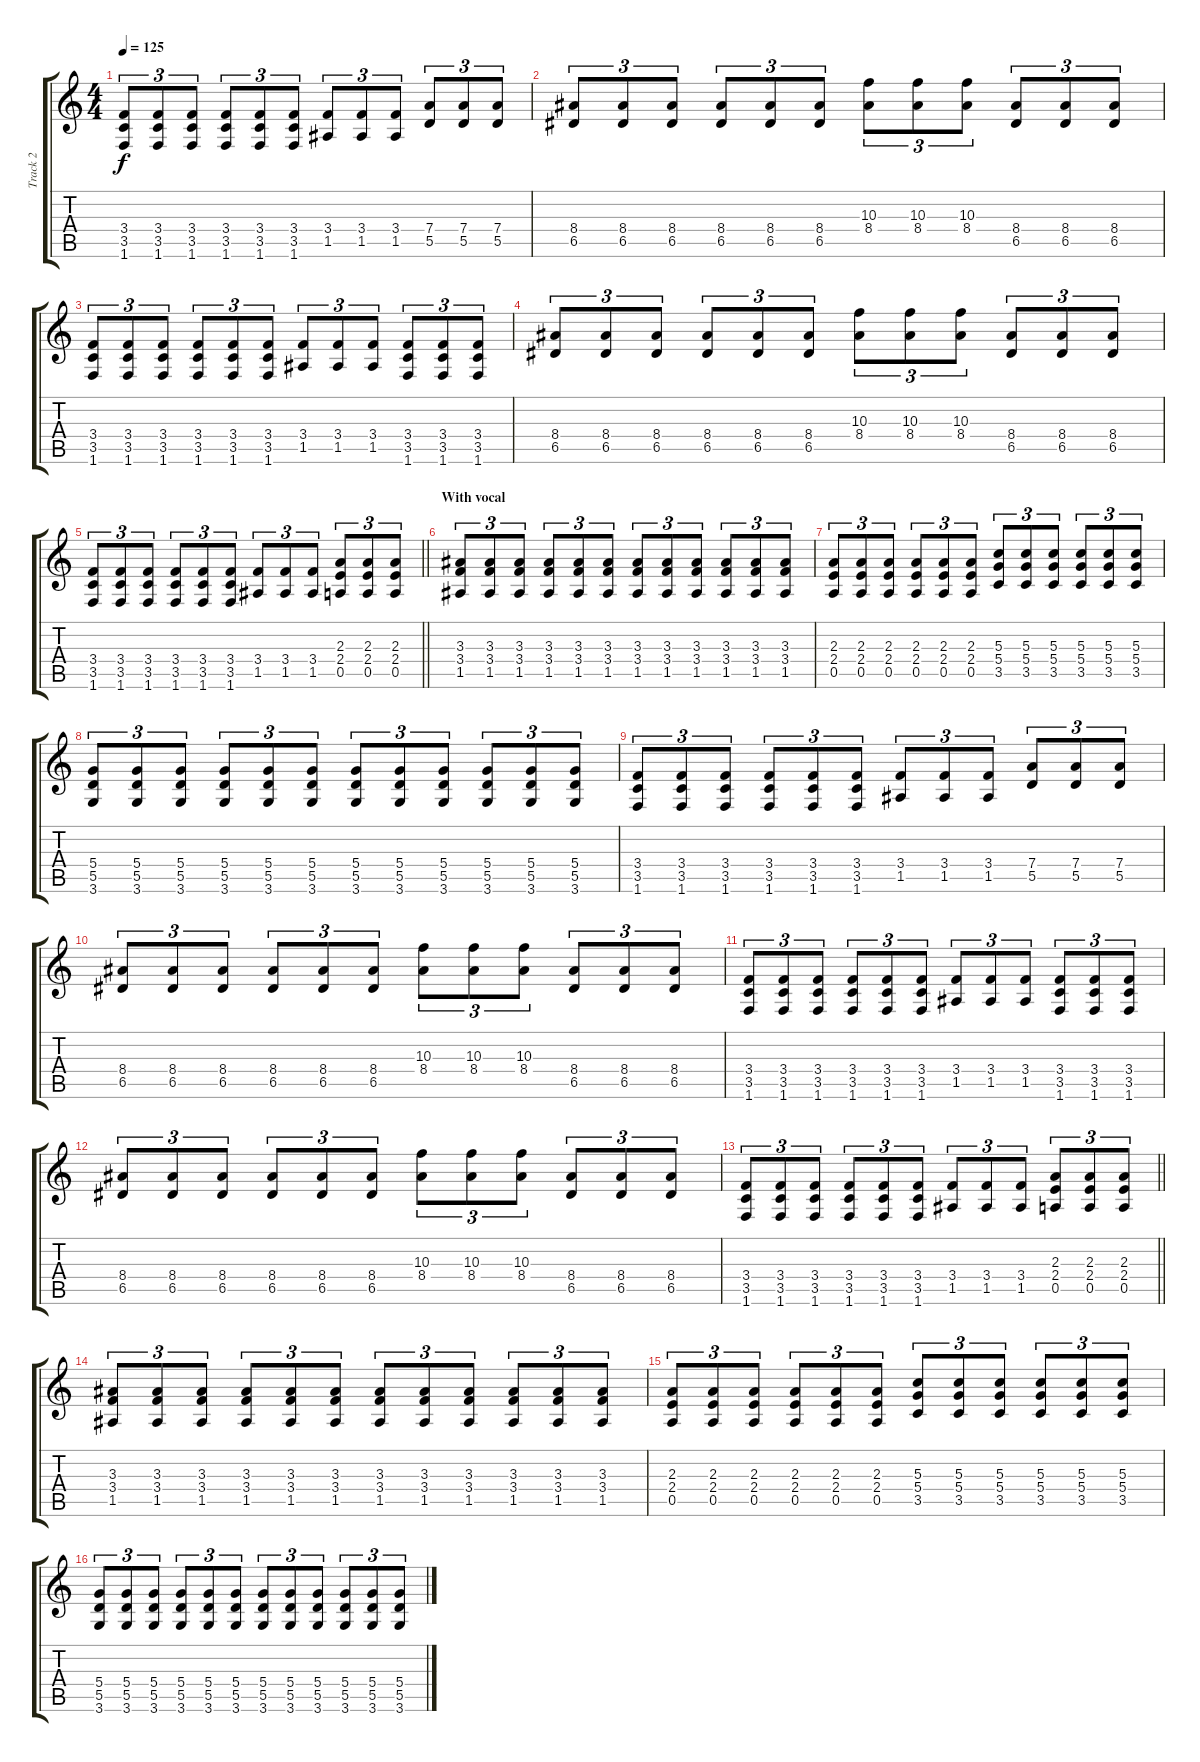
\track ("Track 2" "Track 2") {instrument distortionguitar}
\staff {score tabs}
\tuning (E4 B3 G3 D3 A2 E2) {hide}
\ts (4 4)
\tempo 125
\clef g2
\ks c
(3.4 3.5 1.6).8{tu (3 2) dy f} (3.4 3.5 1.6).8{tu (3 2)} (3.4 3.5 1.6).8{tu (3 2)} (3.4 3.5 1.6).8{tu (3 2)} (3.4 3.5 1.6).8{tu (3 2)} (3.4 3.5 1.6).8{tu (3 2)} (3.4 1.5).8{tu (3 2)} (3.4 1.5).8{tu (3 2)} (3.4 1.5).8{tu (3 2)} (7.4 5.5).8{tu (3 2)} (7.4 5.5).8{tu (3 2)} (7.4 5.5).8{tu (3 2)} |
(8.4 6.5).8{tu (3 2)} (8.4 6.5).8{tu (3 2)} (8.4 6.5).8{tu (3 2)} (8.4 6.5).8{tu (3 2)} (8.4 6.5).8{tu (3 2)} (8.4 6.5).8{tu (3 2)} (10.3 8.4).8{tu (3 2)} (10.3 8.4).8{tu (3 2)} (10.3 8.4).8{tu (3 2)} (8.4 6.5).8{tu (3 2)} (8.4 6.5).8{tu (3 2)} (8.4 6.5).8{tu (3 2)} |
(3.4 3.5 1.6).8{tu (3 2)} (3.4 3.5 1.6).8{tu (3 2)} (3.4 3.5 1.6).8{tu (3 2)} (3.4 3.5 1.6).8{tu (3 2)} (3.4 3.5 1.6).8{tu (3 2)} (3.4 3.5 1.6).8{tu (3 2)} (3.4 1.5).8{tu (3 2)} (3.4 1.5).8{tu (3 2)} (3.4 1.5).8{tu (3 2)} (3.4 3.5 1.6).8{tu (3 2)} (3.4 3.5 1.6).8{tu (3 2)} (3.4 3.5 1.6).8{tu (3 2)} |
(8.4 6.5).8{tu (3 2)} (8.4 6.5).8{tu (3 2)} (8.4 6.5).8{tu (3 2)} (8.4 6.5).8{tu (3 2)} (8.4 6.5).8{tu (3 2)} (8.4 6.5).8{tu (3 2)} (10.3 8.4).8{tu (3 2)} (10.3 8.4).8{tu (3 2)} (10.3 8.4).8{tu (3 2)} (8.4 6.5).8{tu (3 2)} (8.4 6.5).8{tu (3 2)} (8.4 6.5).8{tu (3 2)} |
\barLineRight lightlight
(3.4 3.5 1.6).8{tu (3 2)} (3.4 3.5 1.6).8{tu (3 2)} (3.4 3.5 1.6).8{tu (3 2)} (3.4 3.5 1.6).8{tu (3 2)} (3.4 3.5 1.6).8{tu (3 2)} (3.4 3.5 1.6).8{tu (3 2)} (3.4 1.5).8{tu (3 2)} (3.4 1.5).8{tu (3 2)} (3.4 1.5).8{tu (3 2)} (2.3 2.4 0.5).8{tu (3 2)} (2.3 2.4 0.5).8{tu (3 2)} (2.3 2.4 0.5).8{tu (3 2)} |
\section ("" "With vocal")
(3.3 3.4 1.5).8{tu (3 2)} (3.3 3.4 1.5).8{tu (3 2)} (3.3 3.4 1.5).8{tu (3 2)} (3.3 3.4 1.5).8{tu (3 2)} (3.3 3.4 1.5).8{tu (3 2)} (3.3 3.4 1.5).8{tu (3 2)} (3.3 3.4 1.5).8{tu (3 2)} (3.3 3.4 1.5).8{tu (3 2)} (3.3 3.4 1.5).8{tu (3 2)} (3.3 3.4 1.5).8{tu (3 2)} (3.3 3.4 1.5).8{tu (3 2)} (3.3 3.4 1.5).8{tu (3 2)} |
(2.3 2.4 0.5).8{tu (3 2)} (2.3 2.4 0.5).8{tu (3 2)} (2.3 2.4 0.5).8{tu (3 2)} (2.3 2.4 0.5).8{tu (3 2)} (2.3 2.4 0.5).8{tu (3 2)} (2.3 2.4 0.5).8{tu (3 2)} (5.3 5.4 3.5).8{tu (3 2)} (5.3 5.4 3.5).8{tu (3 2)} (5.3 5.4 3.5).8{tu (3 2)} (5.3 5.4 3.5).8{tu (3 2)} (5.3 5.4 3.5).8{tu (3 2)} (5.3 5.4 3.5).8{tu (3 2)} |
(5.4 5.5 3.6).8{tu (3 2)} (5.4 5.5 3.6).8{tu (3 2)} (5.4 5.5 3.6).8{tu (3 2)} (5.4 5.5 3.6).8{tu (3 2)} (5.4 5.5 3.6).8{tu (3 2)} (5.4 5.5 3.6).8{tu (3 2)} (5.4 5.5 3.6).8{tu (3 2)} (5.4 5.5 3.6).8{tu (3 2)} (5.4 5.5 3.6).8{tu (3 2)} (5.4 5.5 3.6).8{tu (3 2)} (5.4 5.5 3.6).8{tu (3 2)} (5.4 5.5 3.6).8{tu (3 2)} |
(3.4 3.5 1.6).8{tu (3 2)} (3.4 3.5 1.6).8{tu (3 2)} (3.4 3.5 1.6).8{tu (3 2)} (3.4 3.5 1.6).8{tu (3 2)} (3.4 3.5 1.6).8{tu (3 2)} (3.4 3.5 1.6).8{tu (3 2)} (3.4 1.5).8{tu (3 2)} (3.4 1.5).8{tu (3 2)} (3.4 1.5).8{tu (3 2)} (7.4 5.5).8{tu (3 2)} (7.4 5.5).8{tu (3 2)} (7.4 5.5).8{tu (3 2)} |
(8.4 6.5).8{tu (3 2)} (8.4 6.5).8{tu (3 2)} (8.4 6.5).8{tu (3 2)} (8.4 6.5).8{tu (3 2)} (8.4 6.5).8{tu (3 2)} (8.4 6.5).8{tu (3 2)} (10.3 8.4).8{tu (3 2)} (10.3 8.4).8{tu (3 2)} (10.3 8.4).8{tu (3 2)} (8.4 6.5).8{tu (3 2)} (8.4 6.5).8{tu (3 2)} (8.4 6.5).8{tu (3 2)} |
(3.4 3.5 1.6).8{tu (3 2)} (3.4 3.5 1.6).8{tu (3 2)} (3.4 3.5 1.6).8{tu (3 2)} (3.4 3.5 1.6).8{tu (3 2)} (3.4 3.5 1.6).8{tu (3 2)} (3.4 3.5 1.6).8{tu (3 2)} (3.4 1.5).8{tu (3 2)} (3.4 1.5).8{tu (3 2)} (3.4 1.5).8{tu (3 2)} (3.4 3.5 1.6).8{tu (3 2)} (3.4 3.5 1.6).8{tu (3 2)} (3.4 3.5 1.6).8{tu (3 2)} |
(8.4 6.5).8{tu (3 2)} (8.4 6.5).8{tu (3 2)} (8.4 6.5).8{tu (3 2)} (8.4 6.5).8{tu (3 2)} (8.4 6.5).8{tu (3 2)} (8.4 6.5).8{tu (3 2)} (10.3 8.4).8{tu (3 2)} (10.3 8.4).8{tu (3 2)} (10.3 8.4).8{tu (3 2)} (8.4 6.5).8{tu (3 2)} (8.4 6.5).8{tu (3 2)} (8.4 6.5).8{tu (3 2)} |
\barLineRight lightlight
(3.4 3.5 1.6).8{tu (3 2)} (3.4 3.5 1.6).8{tu (3 2)} (3.4 3.5 1.6).8{tu (3 2)} (3.4 3.5 1.6).8{tu (3 2)} (3.4 3.5 1.6).8{tu (3 2)} (3.4 3.5 1.6).8{tu (3 2)} (3.4 1.5).8{tu (3 2)} (3.4 1.5).8{tu (3 2)} (3.4 1.5).8{tu (3 2)} (2.3 2.4 0.5).8{tu (3 2)} (2.3 2.4 0.5).8{tu (3 2)} (2.3 2.4 0.5).8{tu (3 2)} |
(3.3 3.4 1.5).8{tu (3 2)} (3.3 3.4 1.5).8{tu (3 2)} (3.3 3.4 1.5).8{tu (3 2)} (3.3 3.4 1.5).8{tu (3 2)} (3.3 3.4 1.5).8{tu (3 2)} (3.3 3.4 1.5).8{tu (3 2)} (3.3 3.4 1.5).8{tu (3 2)} (3.3 3.4 1.5).8{tu (3 2)} (3.3 3.4 1.5).8{tu (3 2)} (3.3 3.4 1.5).8{tu (3 2)} (3.3 3.4 1.5).8{tu (3 2)} (3.3 3.4 1.5).8{tu (3 2)} |
(2.3 2.4 0.5).8{tu (3 2)} (2.3 2.4 0.5).8{tu (3 2)} (2.3 2.4 0.5).8{tu (3 2)} (2.3 2.4 0.5).8{tu (3 2)} (2.3 2.4 0.5).8{tu (3 2)} (2.3 2.4 0.5).8{tu (3 2)} (5.3 5.4 3.5).8{tu (3 2)} (5.3 5.4 3.5).8{tu (3 2)} (5.3 5.4 3.5).8{tu (3 2)} (5.3 5.4 3.5).8{tu (3 2)} (5.3 5.4 3.5).8{tu (3 2)} (5.3 5.4 3.5).8{tu (3 2)} |
(5.4 5.5 3.6).8{tu (3 2)} (5.4 5.5 3.6).8{tu (3 2)} (5.4 5.5 3.6).8{tu (3 2)} (5.4 5.5 3.6).8{tu (3 2)} (5.4 5.5 3.6).8{tu (3 2)} (5.4 5.5 3.6).8{tu (3 2)} (5.4 5.5 3.6).8{tu (3 2)} (5.4 5.5 3.6).8{tu (3 2)} (5.4 5.5 3.6).8{tu (3 2)} (5.4 5.5 3.6).8{tu (3 2)} (5.4 5.5 3.6).8{tu (3 2)} (5.4 5.5 3.6).8{tu (3 2)}
